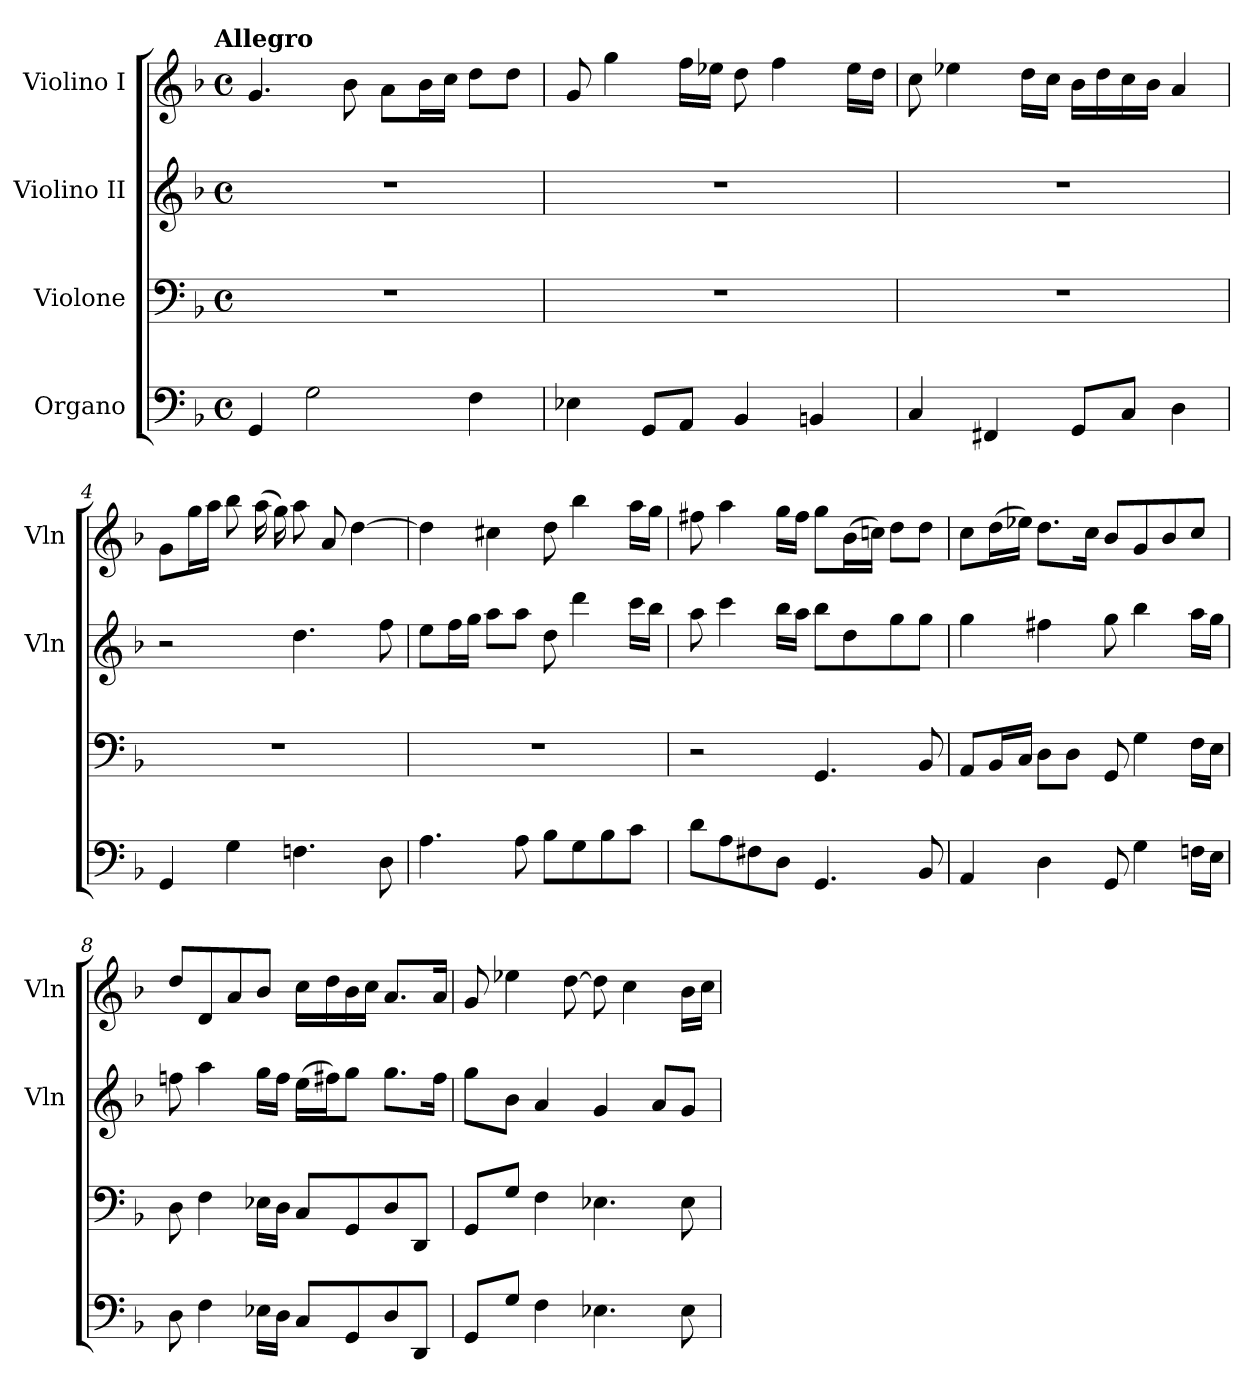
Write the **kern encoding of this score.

**kern	**kern	**kern	**kern
*part4	*part3	*part2	*part1
*staff4	*staff3	*staff2	*staff1
*I"Organo	*I"Violone	*I"Violino II	*I"Violino I
*	*	*I'Vln	*I'Vln
*clefF4	*clefF4	*clefG2	*clefG2
*k[b-]	*k[b-]	*k[b-]	*k[b-]
*d:	*d:	*d:	*d:
!!LO:TX:omd:t=Allegro
*M4/4	*M4/4	*M4/4	*M4/4
*met(c)	*met(c)	*met(c)	*met(c)
*MM132	*MM132	*MM132	*MM132
=1	=1	=1	=1
4GG	1r	1r	4.g
2G	.	.	.
.	.	.	8b-
.	.	.	8aL
.	.	.	16b-L
.	.	.	16ccJJ
4F	.	.	8ddL
.	.	.	8ddJ
=2	=2	=2	=2
4E-X	1r	1r	8g
.	.	.	4gg
8GGL	.	.	.
8AAJ	.	.	16ffLL
.	.	.	16ee-XJJ
4BB-	.	.	8dd
.	.	.	4ff
4BBn	.	.	.
.	.	.	16ee-LL
.	.	.	16ddJJ
=3	=3	=3	=3
4C	1r	1r	8cc
.	.	.	4ee-X
4FF#X	.	.	.
.	.	.	16ddLL
.	.	.	16ccJJ
8GGL	.	.	16b-LL
.	.	.	16dd
8CJ	.	.	16cc
.	.	.	16b-JJ
4D	.	.	4a
=4	=4	=4	=4
4GG	1r	2r	8gL
.	.	.	16ggL
.	.	.	16aaJJ
4G	.	.	8bb-
.	.	.	(16aa
.	.	.	16gg)
4.Fn	.	4.dd	8aa
.	.	.	8a
.	.	.	[4dd
8D	.	8ff	.
=5	=5	=5	=5
4.A	1r	8eeL	4dd]
.	.	16ffL	.
.	.	16ggJJ	.
.	.	8aaL	4cc#X
8A	.	8aaJ	.
8B-L	.	8dd	8dd
8G	.	4ddd	4bb-
8B-	.	.	.
8cJ	.	16cccLL	16aaLL
.	.	16bb-JJ	16ggJJ
=6	=6	=6	=6
8dL	2r	8aa	8ff#X
8A	.	4ccc	4aa
8F#X	.	.	.
8DJ	.	16bb-LL	16ggLL
.	.	16aaJJ	16ff#JJ
4.GG	4.GG	8bb-L	8ggL
.	.	8dd	(16b-L
.	.	.	16ccnJJ)
.	.	8gg	8ddL
8BB-	8BB-	8ggJ	8ddJ
=7	=7	=7	=7
4AA	8AAL	4gg	8ccL
.	16BB-L	.	(16ddL
.	16CJJ	.	16ee-XJJ)
4D	8DL	4ff#X	8.ddL
.	8DJ	.	.
.	.	.	16ccJk
8GG	8GG	8gg	8b-L
4G	4G	4bb-	8g
.	.	.	8b-
16FnLL	16FLL	16aaLL	8ccJ
16EJJ	16EJJ	16ggJJ	.
=8	=8	=8	=8
8D	8D	8ffn	8ddL
4F	4F	4aa	8d
.	.	.	8a
16E-XLL	16E-XLL	16ggLL	8b-J
16DJJ	16DJJ	16ffJJ	.
8CL	8CL	(16eeLL	16ccLL
.	.	16ff#XJ)	16dd
8GG	8GG	8ggJ	16b-
.	.	.	16ccJJ
8D	8D	8.ggL	8.aL
8DDJ	8DDJ	.	.
.	.	16ff#Jk	16aJk
=9	=9	=9	=9
8GGL	8GGL	8ggL	8g
8GJ	8GJ	8b-J	4ee-X
4F	4F	4a	.
.	.	.	[8dd
4.E-X	4.E-X	4g	8dd]
.	.	.	4cc
.	.	8aL	.
8E-	8E-	8gJ	16b-LL
.	.	.	16ccJJ
=	=	=	=
*-	*-	*-	*-
